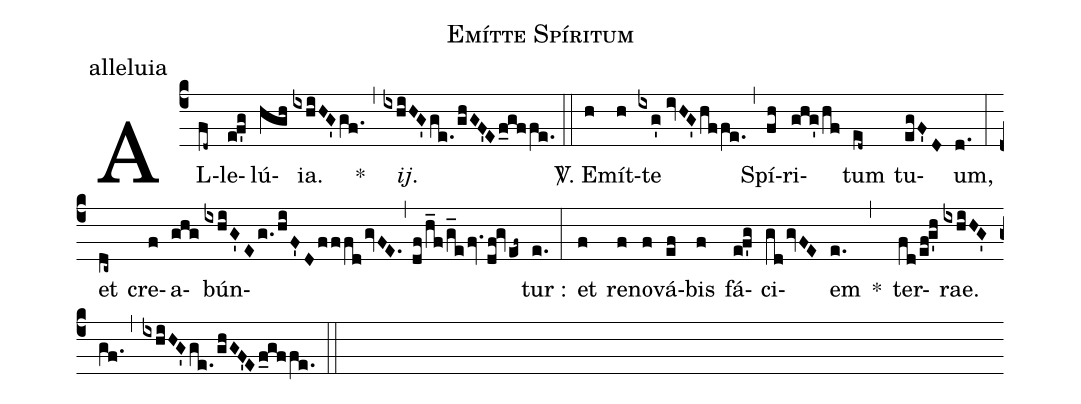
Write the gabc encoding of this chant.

name:Emítte Spíritum;
office-part:alleluia;
%%
(c4) AL(fd~)le(e!f'g)lú(hgh)ia.(ixhiHG'gf.) *(,) <i>ij</i>.(ixhiHG'ge./ghGF'Ef_gffe.) (::)

<sp>V/</sp>. E(h)mít(h)te(ixg'//ivHG'hffe.) (,) Spí(fh)ri(ghg'/hf)tum(ed~) tu(egF'D)um,(d.) (:)
et(dc~) cre(f)a(ghg)bún(ixhiG'Eg./hiF'Dff/fdgvFE.,df/h_f/g_efv.df!gvef~)tur :(e.) (:)
et(f) re(f)no(f)vá(ef)bis(f) fá(e!f'g)ci(gdgvFE)em(e.) *(,) ter(fd/ef!g'h)rae.(ixhiHG'gf.,ixhiHG'ge./ghGF'Ef_gffe.) (::)
